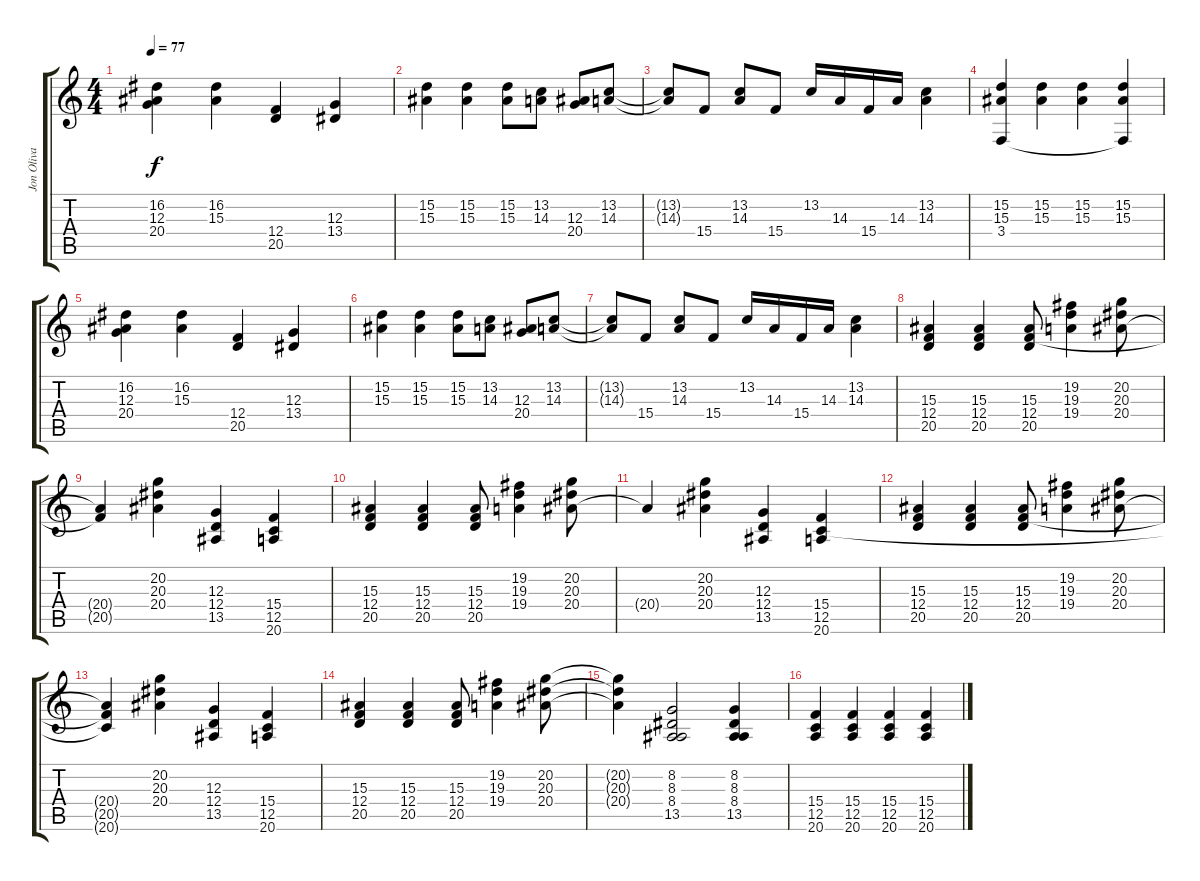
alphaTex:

\track ("Jon Oliva" "Jon Oliva") {instrument acousticgrandpiano}
\staff {score tabs}
\tuning (E4 B3 G3 D3 A2 E2) {hide}
\ts (4 4)
\tempo 77
\clef g2
\ks c
(16.2 12.3 20.4).4{dy f} (16.2 15.3).4 (12.4 20.5).4 (12.3 13.4).4 |
(15.2 15.3).4 (15.2 15.3).4 (15.2 15.3).8 (13.2 14.3).8 (12.3 20.4).8 (13.2 14.3).8 |
(13.2{t} 14.3{t}).8 15.4.8 (13.2 14.3).8 15.4.8 13.2.16 14.3.16 15.4.16 14.3.16 (13.2 14.3).4 |
(15.2 15.3 3.4).4 (15.2 15.3).4 (15.2 15.3).4 (15.2 15.3 3.4{t}).4 |
(16.2 12.3 20.4).4 (16.2 15.3).4 (12.4 20.5).4 (12.3 13.4).4 |
(15.2 15.3).4 (15.2 15.3).4 (15.2 15.3).8 (13.2 14.3).8 (12.3 20.4).8 (13.2 14.3).8 |
(13.2{t} 14.3{t}).8 15.4.8 (13.2 14.3).8 15.4.8 13.2.16 14.3.16 15.4.16 14.3.16 (13.2 14.3).4 |
(15.3 12.4 20.5).4 (15.3 12.4 20.5).4 (15.3 12.4 20.5).8 (19.2 19.3 19.4).4 (20.2 20.3 20.4).8 |
(20.4{t} 20.5{t}).4 (20.2 20.3 20.4).4 (12.3 12.4 13.5).4 (15.4 12.5 20.6).4 |
(15.3 12.4 20.5).4 (15.3 12.4 20.5).4 (15.3 12.4 20.5).8 (19.2 19.3 19.4).4 (20.2 20.3 20.4).8 |
20.4{t}.4 (20.2 20.3 20.4).4 (12.3 12.4 13.5).4 (15.4 12.5 20.6).4 |
(15.3 12.4 20.5).4 (15.3 12.4 20.5).4 (15.3 12.4 20.5).8 (19.2 19.3 19.4).4 (20.2 20.3 20.4).8 |
(20.4{t} 20.5{t} 20.6{t}).4 (20.2 20.3 20.4).4 (12.3 12.4 13.5).4 (15.4 12.5 20.6).4 |
(15.3 12.4 20.5).4 (15.3 12.4 20.5).4 (15.3 12.4 20.5).8 (19.2 19.3 19.4).4 (20.2 20.3 20.4).8 |
(20.2{t} 20.3{t} 20.4{t}).4 (8.2 8.3 8.4 13.5).2 (8.2 8.3 8.4 13.5).4 |
(15.4 12.5 20.6).4 (15.4 12.5 20.6).4 (15.4 12.5 20.6).4 (15.4 12.5 20.6).4
